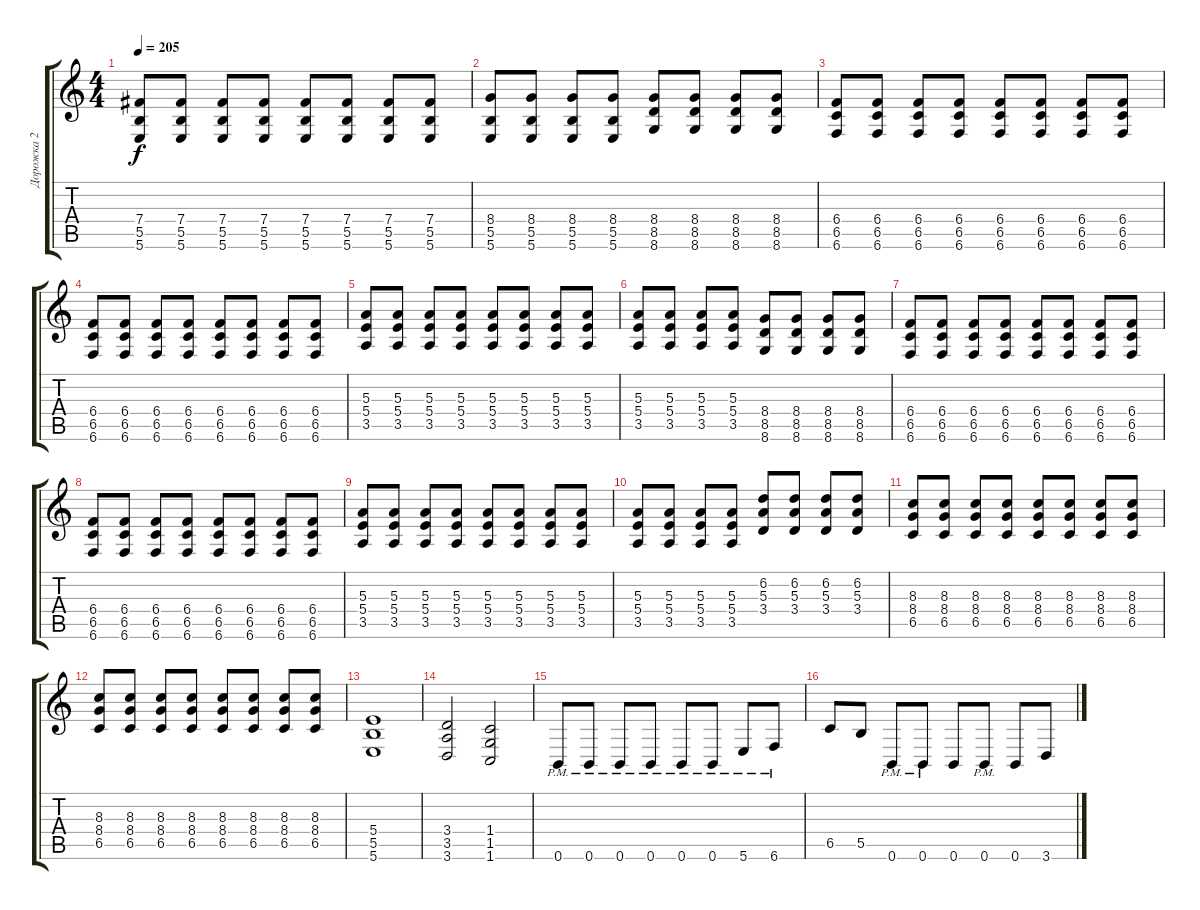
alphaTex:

\track ("Дорожка 2" "Дорожка 2") {instrument overdrivenguitar}
\staff {score tabs}
\tuning (Db4 Ab3 E3 B2 Gb2 B1) {hide}
\ts (4 4)
\tempo 205
\clef g2
\ks c
(7.4 5.5 5.6).8{dy f} (7.4 5.5 5.6).8 (7.4 5.5 5.6).8 (7.4 5.5 5.6).8 (7.4 5.5 5.6).8 (7.4 5.5 5.6).8 (7.4 5.5 5.6).8 (7.4 5.5 5.6).8 |
(8.4 5.5 5.6).8 (8.4 5.5 5.6).8 (8.4 5.5 5.6).8 (8.4 5.5 5.6).8 (8.4 8.5 8.6).8 (8.4 8.5 8.6).8 (8.4 8.5 8.6).8 (8.4 8.5 8.6).8 |
(6.4 6.5 6.6).8 (6.4 6.5 6.6).8 (6.4 6.5 6.6).8 (6.4 6.5 6.6).8 (6.4 6.5 6.6).8 (6.4 6.5 6.6).8 (6.4 6.5 6.6).8 (6.4 6.5 6.6).8 |
(6.4 6.5 6.6).8 (6.4 6.5 6.6).8 (6.4 6.5 6.6).8 (6.4 6.5 6.6).8 (6.4 6.5 6.6).8 (6.4 6.5 6.6).8 (6.4 6.5 6.6).8 (6.4 6.5 6.6).8 |
(5.3 5.4 3.5).8 (5.3 5.4 3.5).8 (5.3 5.4 3.5).8 (5.3 5.4 3.5).8 (5.3 5.4 3.5).8 (5.3 5.4 3.5).8 (5.3 5.4 3.5).8 (5.3 5.4 3.5).8 |
(5.3 5.4 3.5).8 (5.3 5.4 3.5).8 (5.3 5.4 3.5).8 (5.3 5.4 3.5).8 (8.4 8.5 8.6).8 (8.4 8.5 8.6).8 (8.4 8.5 8.6).8 (8.4 8.5 8.6).8 |
(6.4 6.5 6.6).8 (6.4 6.5 6.6).8 (6.4 6.5 6.6).8 (6.4 6.5 6.6).8 (6.4 6.5 6.6).8 (6.4 6.5 6.6).8 (6.4 6.5 6.6).8 (6.4 6.5 6.6).8 |
(6.4 6.5 6.6).8 (6.4 6.5 6.6).8 (6.4 6.5 6.6).8 (6.4 6.5 6.6).8 (6.4 6.5 6.6).8 (6.4 6.5 6.6).8 (6.4 6.5 6.6).8 (6.4 6.5 6.6).8 |
(5.3 5.4 3.5).8 (5.3 5.4 3.5).8 (5.3 5.4 3.5).8 (5.3 5.4 3.5).8 (5.3 5.4 3.5).8 (5.3 5.4 3.5).8 (5.3 5.4 3.5).8 (5.3 5.4 3.5).8 |
(5.3 5.4 3.5).8 (5.3 5.4 3.5).8 (5.3 5.4 3.5).8 (5.3 5.4 3.5).8 (6.2 5.3 3.4).8 (6.2 5.3 3.4).8 (6.2 5.3 3.4).8 (6.2 5.3 3.4).8 |
(8.3 8.4 6.5).8 (8.3 8.4 6.5).8 (8.3 8.4 6.5).8 (8.3 8.4 6.5).8 (8.3 8.4 6.5).8 (8.3 8.4 6.5).8 (8.3 8.4 6.5).8 (8.3 8.4 6.5).8 |
(8.3 8.4 6.5).8 (8.3 8.4 6.5).8 (8.3 8.4 6.5).8 (8.3 8.4 6.5).8 (8.3 8.4 6.5).8 (8.3 8.4 6.5).8 (8.3 8.4 6.5).8 (8.3 8.4 6.5).8 |
(5.4 5.5 5.6).1 |
(3.4 3.5 3.6).2 (1.4 1.5 1.6).2 |
0.6{pm}.8 0.6{pm}.8 0.6{pm}.8 0.6{pm}.8 0.6{pm}.8 0.6{pm}.8 5.6{pm}.8 6.6{pm}.8 |
6.5.8 5.5.8 0.6{pm}.8 0.6{pm}.8 0.6.8 0.6{pm}.8 0.6.8 3.6{h}.8
